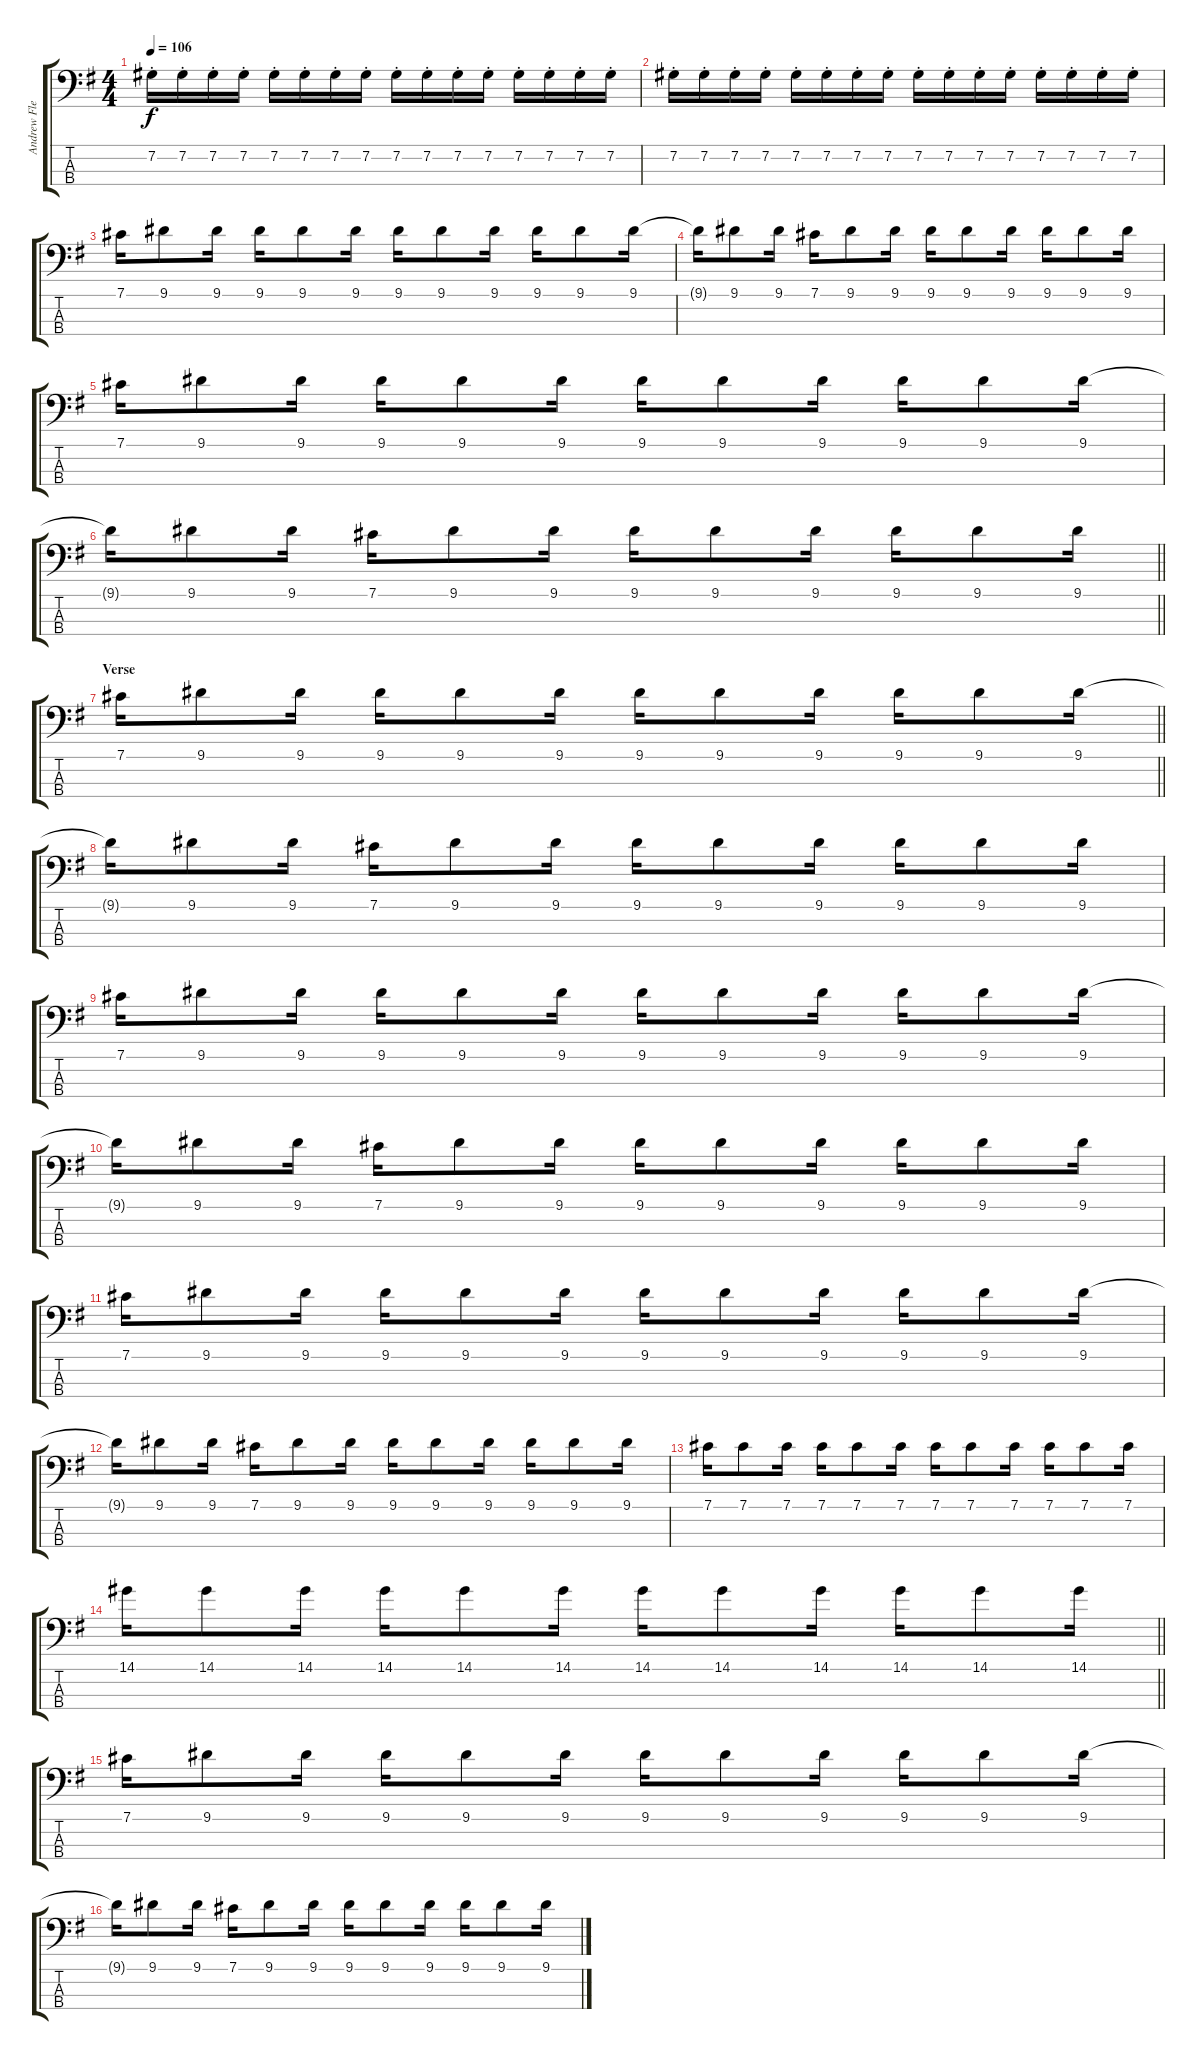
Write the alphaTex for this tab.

\track ("Andrew Flechter (Synth Bass)" "Andrew Fle") {instrument synthbass1}
\staff {score tabs}
\tuning (Gb2 Db2 Ab1 Eb1) {hide}
\ts (4 4)
\tempo 106
\clef f4
\ks g
7.2{st}.16{dy f} 7.2{st}.16 7.2{st}.16 7.2{st}.16 7.2{st}.16 7.2{st}.16 7.2{st}.16 7.2{st}.16 7.2{st}.16 7.2{st}.16 7.2{st}.16 7.2{st}.16 7.2{st}.16 7.2{st}.16 7.2{st}.16 7.2{st}.16 |
7.2{st}.16 7.2{st}.16 7.2{st}.16 7.2{st}.16 7.2{st}.16 7.2{st}.16 7.2{st}.16 7.2{st}.16 7.2{st}.16 7.2{st}.16 7.2{st}.16 7.2{st}.16 7.2{st}.16 7.2{st}.16 7.2{st}.16 7.2{st}.16 |
7.1.16 9.1.8 9.1.16 9.1.16 9.1.8 9.1.16 9.1.16 9.1.8 9.1.16 9.1.16 9.1.8 9.1.16 |
9.1{t}.16 9.1.8 9.1.16 7.1.16 9.1.8 9.1.16 9.1.16 9.1.8 9.1.16 9.1.16 9.1.8 9.1.16 |
7.1.16 9.1.8 9.1.16 9.1.16 9.1.8 9.1.16 9.1.16 9.1.8 9.1.16 9.1.16 9.1.8 9.1.16 |
\barLineRight lightlight
9.1{t}.16 9.1.8 9.1.16 7.1.16 9.1.8 9.1.16 9.1.16 9.1.8 9.1.16 9.1.16 9.1.8 9.1.16 |
\section ("" "Verse")
\barLineRight lightlight
7.1.16 9.1.8 9.1.16 9.1.16 9.1.8 9.1.16 9.1.16 9.1.8 9.1.16 9.1.16 9.1.8 9.1.16 |
9.1{t}.16 9.1.8 9.1.16 7.1.16 9.1.8 9.1.16 9.1.16 9.1.8 9.1.16 9.1.16 9.1.8 9.1.16 |
7.1.16 9.1.8 9.1.16 9.1.16 9.1.8 9.1.16 9.1.16 9.1.8 9.1.16 9.1.16 9.1.8 9.1.16 |
9.1{t}.16 9.1.8 9.1.16 7.1.16 9.1.8 9.1.16 9.1.16 9.1.8 9.1.16 9.1.16 9.1.8 9.1.16 |
7.1.16 9.1.8 9.1.16 9.1.16 9.1.8 9.1.16 9.1.16 9.1.8 9.1.16 9.1.16 9.1.8 9.1.16 |
9.1{t}.16 9.1.8 9.1.16 7.1.16 9.1.8 9.1.16 9.1.16 9.1.8 9.1.16 9.1.16 9.1.8 9.1.16 |
7.1.16 7.1.8 7.1.16 7.1.16 7.1.8 7.1.16 7.1.16 7.1.8 7.1.16 7.1.16 7.1.8 7.1.16 |
\barLineRight lightlight
14.1.16 14.1.8 14.1.16 14.1.16 14.1.8 14.1.16 14.1.16 14.1.8 14.1.16 14.1.16 14.1.8 14.1.16 |
7.1.16 9.1.8 9.1.16 9.1.16 9.1.8 9.1.16 9.1.16 9.1.8 9.1.16 9.1.16 9.1.8 9.1.16 |
9.1{t}.16 9.1.8 9.1.16 7.1.16 9.1.8 9.1.16 9.1.16 9.1.8 9.1.16 9.1.16 9.1.8 9.1.16
